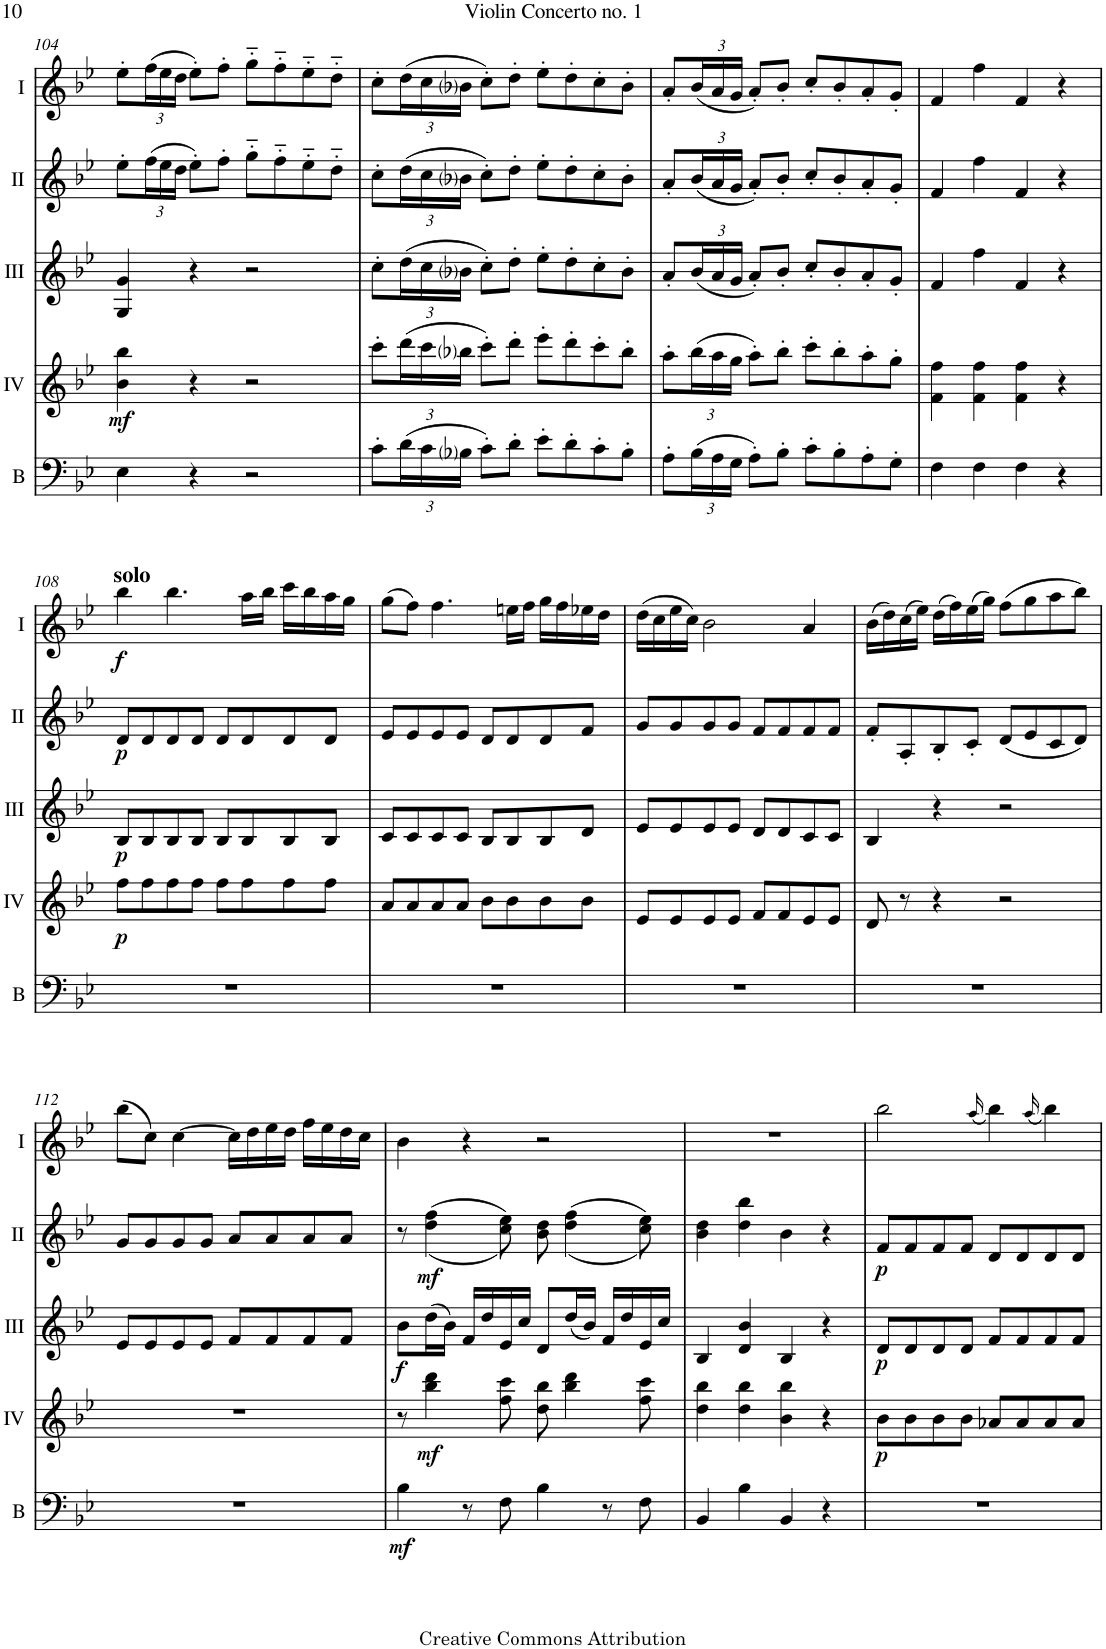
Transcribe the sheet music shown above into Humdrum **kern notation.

**kern	**dynam	**kern	**dynam	**kern	**dynam	**kern	**dynam	**kern	**dynam
*part5	*part5	*part4	*part4	*part3	*part3	*part2	*part2	*part1	*part1
*staff5	*staff5	*staff4	*staff4	*staff3	*staff3	*staff2	*staff2	*staff1	*staff1
*I"Bass	*	*I"Acc. 4	*	*I"Acc. 3	*	*I"Acc. 2	*	*I"Acc. 1	*
*I'B	*	*	*	*	*	*	*	*	*
!!LO:PB:g=z
*clefF4	*	*clefG2	*	*clefG2	*	*clefG2	*	*clefG2	*
*Trd7c12	*	*Trd7c12	*	*	*	*	*	*	*
*k[b-e-]	*	*k[b-e-]	*	*k[b-e-]	*	*k[b-e-]	*	*k[b-e-]	*
*M4/4	*	*M4/4	*	*M4/4	*	*M4/4	*	*M4/4	*
*met(c)	*	*met(c)	*	*met(c)	*	*met(c)	*	*met(c)	*
=104	=104	=104	=104	=104	=104	=104	=104	=104	=104
!	!	!	!LO:DY:b	!	!	!	!	!	!
4E-\	.	4b-\ 4bb-\	mf	4G/ 4g/	.	8ee-'\L	.	8ee-'\L	.
*	*	*	*	*	*	*Xbrackettup	*	*Xbrackettup	*
.	.	.	.	.	.	(24ff\L	.	(24ff\L	.
.	.	.	.	.	.	24ee-\	.	24ee-\	.
.	.	.	.	.	.	24dd\JJ	.	24dd\JJ	.
4r	.	4r	.	4r	.	8ee-'\L)	.	8ee-'\L)	.
.	.	.	.	.	.	8ff'\J	.	8ff'\J	.
2r	.	2r	.	2r	.	8gg'~\L	.	8gg'~\L	.
.	.	.	.	.	.	8ff'~\	.	8ff'~\	.
.	.	.	.	.	.	8ee-'~\	.	8ee-'~\	.
.	.	.	.	.	.	8dd'~\J	.	8dd'~\J	.
=105	=105	=105	=105	=105	=105	=105	=105	=105	=105
8c'\L	.	8ccc'\L	.	8cc'\L	.	8cc'\L	.	8cc'\L	.
*Xbrackettup	*	*Xbrackettup	*	*Xbrackettup	*	*	*	*	*
(24d\L	.	(24ddd\L	.	(24dd\L	.	(24dd\L	.	(24dd\L	.
24c\	.	24ccc\	.	24cc\	.	24cc\	.	24cc\	.
24B-i\JJ	.	24bb-i\JJ	.	24b-i\JJ	.	24b-i\JJ	.	24b-i\JJ	.
8c'\L)	.	8ccc'\L)	.	8cc'\L)	.	8cc'\L)	.	8cc'\L)	.
8d'\J	.	8ddd'\J	.	8dd'\J	.	8dd'\J	.	8dd'\J	.
8e-'\L	.	8eee-'\L	.	8ee-'\L	.	8ee-'\L	.	8ee-'\L	.
8d'\	.	8ddd'\	.	8dd'\	.	8dd'\	.	8dd'\	.
8c'\	.	8ccc'\	.	8cc'\	.	8cc'\	.	8cc'\	.
8B-'\J	.	8bb-'\J	.	8b-'\J	.	8b-'\J	.	8b-'\J	.
=106	=106	=106	=106	=106	=106	=106	=106	=106	=106
8A'\L	.	8aa'\L	.	8a'/L	.	8a'/L	.	8a'/L	.
(24B-\L	.	(24bb-\L	.	(24b-/L	.	(24b-/L	.	(24b-/L	.
24A\	.	24aa\	.	24a/	.	24a/	.	24a/	.
24G\JJ	.	24gg\JJ	.	24g/JJ	.	24g/JJ	.	24g/JJ	.
8A'\L)	.	8aa'\L)	.	8a'/L)	.	8a'/L)	.	8a'/L)	.
8B-'\J	.	8bb-'\J	.	8b-'/J	.	8b-'/J	.	8b-'/J	.
8c'\L	.	8ccc'\L	.	8cc'/L	.	8cc'/L	.	8cc'/L	.
8B-'\	.	8bb-'\	.	8b-'/	.	8b-'/	.	8b-'/	.
8A'\	.	8aa'\	.	8a'/	.	8a'/	.	8a'/	.
8G'\J	.	8gg'\J	.	8g'/J	.	8g'/J	.	8g'/J	.
=107	=107	=107	=107	=107	=107	=107	=107	=107	=107
4F\	.	4f\ 4ff\	.	4f/	.	4f/	.	4f/	.
4F\	.	4f\ 4ff\	.	4ff\	.	4ff\	.	4ff\	.
4F\	.	4f\ 4ff\	.	4f/	.	4f/	.	4f/	.
4r	.	4r	.	4r	.	4r	.	4r	.
!!LO:LB:g=z
=108	=108	=108	=108	=108	=108	=108	=108	=108	=108
!	!	!	!	!	!	!	!	!LO:TX:a:B:t=solo	!
!	!	!	!LO:DY:b	!	!LO:DY:b	!	!LO:DY:b	!	!LO:DY:b
1r	.	8ff\L	p	8B-/L	p	8d/L	p	4bb-\	f
.	.	8ff\	.	8B-/	.	8d/	.	.	.
.	.	8ff\	.	8B-/	.	8d/	.	4.bb-\	.
.	.	8ff\J	.	8B-/J	.	8d/J	.	.	.
.	.	8ff\L	.	8B-/L	.	8d/L	.	.	.
.	.	8ff\	.	8B-/	.	8d/	.	16aa\LL	.
.	.	.	.	.	.	.	.	16bb-\JJ	.
.	.	8ff\	.	8B-/	.	8d/	.	16ccc\LL	.
.	.	.	.	.	.	.	.	16bb-\	.
.	.	8ff\J	.	8B-/J	.	8d/J	.	16aa\	.
.	.	.	.	.	.	.	.	16gg\JJ	.
=109	=109	=109	=109	=109	=109	=109	=109	=109	=109
1r	.	8a/L	.	8c/L	.	8e-/L	.	(8gg\L	.
.	.	8a/	.	8c/	.	8e-/	.	8ff\J)	.
.	.	8a/	.	8c/	.	8e-/	.	4.ff\	.
.	.	8a/J	.	8c/J	.	8e-/J	.	.	.
.	.	8b-\L	.	8B-/L	.	8d/L	.	.	.
.	.	8b-\	.	8B-/	.	8d/	.	16een\LL	.
.	.	.	.	.	.	.	.	16ff\JJ	.
.	.	8b-\	.	8B-/	.	8d/	.	16gg\LL	.
.	.	.	.	.	.	.	.	16ff\	.
.	.	8b-\J	.	8d/J	.	8f/J	.	16ee-X\	.
.	.	.	.	.	.	.	.	16dd\JJ	.
=110	=110	=110	=110	=110	=110	=110	=110	=110	=110
1r	.	8e-/L	.	8e-/L	.	8g/L	.	(16dd\LL	.
.	.	.	.	.	.	.	.	16cc\	.
.	.	8e-/	.	8e-/	.	8g/	.	16ee-\	.
.	.	.	.	.	.	.	.	16cc\JJ)	.
.	.	8e-/	.	8e-/	.	8g/	.	2b-\	.
.	.	8e-/J	.	8e-/J	.	8g/J	.	.	.
.	.	8f/L	.	8d/L	.	8f/L	.	.	.
.	.	8f/	.	8d/	.	8f/	.	.	.
.	.	8e-/	.	8c/	.	8f/	.	4a/	.
.	.	8e-/J	.	8c/J	.	8f/J	.	.	.
=111	=111	=111	=111	=111	=111	=111	=111	=111	=111
1r	.	8d/	.	4B-/	.	8f'/L	.	(16b-\LL	.
.	.	.	.	.	.	.	.	16dd\)	.
.	.	8r	.	.	.	8A'/	.	(16cc\	.
.	.	.	.	.	.	.	.	16ee-\JJ)	.
.	.	4r	.	4r	.	8B-'/	.	(16dd\LL	.
.	.	.	.	.	.	.	.	16ff\)	.
.	.	.	.	.	.	8c'/J	.	(16ee-\	.
.	.	.	.	.	.	.	.	16gg\JJ)	.
.	.	2r	.	2r	.	(8d/L	.	(8ff\L	.
.	.	.	.	.	.	8e-/	.	8gg\	.
.	.	.	.	.	.	8c/	.	8aa\	.
.	.	.	.	.	.	8d/J)	.	8bb-\J)	.
!!LO:LB:g=z
=112	=112	=112	=112	=112	=112	=112	=112	=112	=112
1r	.	1r	.	8e-/L	.	8g/L	.	(8bb-\L	.
.	.	.	.	8e-/	.	8g/	.	8cc\J)	.
.	.	.	.	8e-/	.	8g/	.	[4cc\	.
.	.	.	.	8e-/J	.	8g/J	.	.	.
.	.	.	.	8f/L	.	8a/L	.	16cc\LL]	.
.	.	.	.	.	.	.	.	16dd\	.
.	.	.	.	8f/	.	8a/	.	16ee-\	.
.	.	.	.	.	.	.	.	16dd\JJ	.
.	.	.	.	8f/	.	8a/	.	16ff\LL	.
.	.	.	.	.	.	.	.	16ee-\	.
.	.	.	.	8f/J	.	8a/J	.	16dd\	.
.	.	.	.	.	.	.	.	16cc\JJ	.
=113	=113	=113	=113	=113	=113	=113	=113	=113	=113
!	!LO:DY:b	!	!	!	!LO:DY:b	!	!	!	!
4B-\	mf	8r	.	8b-\L	f	8r	.	4b-\	.
!	!	!	!LO:DY:b	!	!	!	!LO:DY:b	!	!
.	.	4bb-\ 4ddd\	mf	(16dd\L	.	(<(4dd\ 4ff\	mf	.	.
.	.	.	.	16b-\JJ)	.	.	.	.	.
8r	.	.	.	16f/LL	.	.	.	4r	.
.	.	.	.	16dd/	.	.	.	.	.
8F\	.	8ff\ 8ccc\	.	16e-/	.	8cc\ 8ee-\))	.	.	.
.	.	.	.	16cc/JJ	.	.	.	.	.
4B-\	.	8dd\ 8bb-\	.	8d/L	.	8b-\ 8dd\	.	2r	.
.	.	4bb-\ 4ddd\	.	(16dd/L	.	(<(4dd\ 4ff\	.	.	.
.	.	.	.	16b-/JJ)	.	.	.	.	.
8r	.	.	.	16f/LL	.	.	.	.	.
.	.	.	.	16dd/	.	.	.	.	.
8F\	.	8ff\ 8ccc\	.	16e-/	.	8cc\ 8ee-\))	.	.	.
.	.	.	.	16cc/JJ	.	.	.	.	.
=114	=114	=114	=114	=114	=114	=114	=114	=114	=114
4BB-/	.	4dd\ 4bb-\	.	4B-/	.	4b-\ 4dd\	.	1r	.
4B-\	.	4dd\ 4bb-\	.	4d/ 4b-/	.	4dd\ 4bb-\	.	.	.
4BB-/	.	4b-\ 4bb-\	.	4B-/	.	4b-\	.	.	.
4r	.	4r	.	4r	.	4r	.	.	.
=115	=115	=115	=115	=115	=115	=115	=115	=115	=115
!	!	!	!LO:DY:b	!	!LO:DY:b	!	!LO:DY:b	!	!
1r	.	8b-\L	p	8d/L	p	8f/L	p	2bb-\	.
.	.	8b-\	.	8d/	.	8f/	.	.	.
.	.	8b-\	.	8d/	.	8f/	.	.	.
.	.	8b-\J	.	8d/J	.	8f/J	.	.	.
.	.	.	.	.	.	.	.	(16qaa/	.
.	.	8a-X/L	.	8f/L	.	8d/L	.	4bb-\)	.
.	.	8a-/	.	8f/	.	8d/	.	.	.
.	.	.	.	.	.	.	.	(16qaa/	.
.	.	8a-/	.	8f/	.	8d/	.	4bb-\)	.
.	.	8a-/J	.	8f/J	.	8d/J	.	.	.
=	=	=	=	=	=	=	=	=	=
*-	*-	*-	*-	*-	*-	*-	*-	*-	*-
